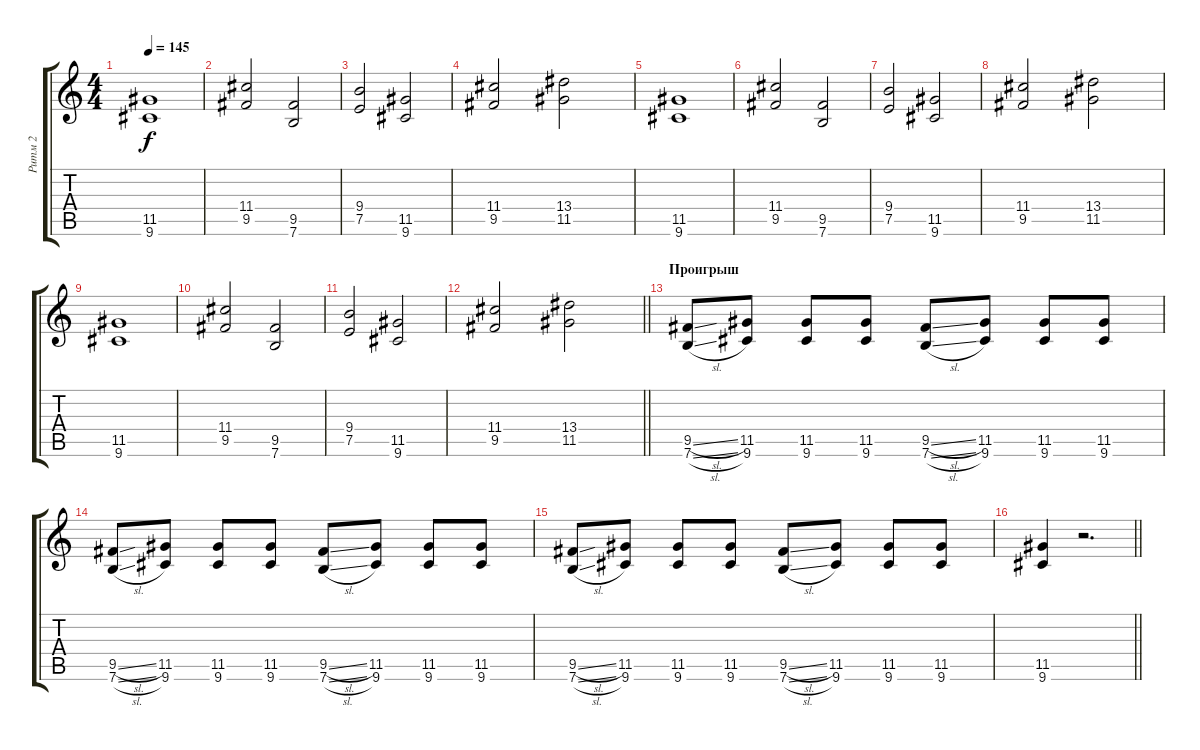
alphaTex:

\track ("Ритм 2" "Ритм 2") {instrument distortionguitar}
\staff {score tabs}
\tuning (E4 B3 G3 D3 A2 E2) {hide}
\ts (4 4)
\tempo 145
\clef g2
\ks c
(11.5 9.6).1{dy f} |
(11.4 9.5).2 (9.5 7.6).2 |
(9.4 7.5).2 (11.5 9.6).2 |
(11.4 9.5).2 (13.4 11.5).2 |
(11.5 9.6).1 |
(11.4 9.5).2 (9.5 7.6).2 |
(9.4 7.5).2 (11.5 9.6).2 |
(11.4 9.5).2 (13.4 11.5).2 |
(11.5 9.6).1 |
(11.4 9.5).2 (9.5 7.6).2 |
(9.4 7.5).2 (11.5 9.6).2 |
\barLineRight lightlight
(11.4 9.5).2 (13.4 11.5).2 |
\section ("" "Проигрыш")
(9.5{sl} 7.6{sl}).8 (11.5 9.6).8 (11.5 9.6).8 (11.5 9.6).8 (9.5{sl} 7.6{sl}).8 (11.5 9.6).8 (11.5 9.6).8 (11.5 9.6).8 |
(9.5{sl} 7.6{sl}).8 (11.5 9.6).8 (11.5 9.6).8 (11.5 9.6).8 (9.5{sl} 7.6{sl}).8 (11.5 9.6).8 (11.5 9.6).8 (11.5 9.6).8 |
(9.5{sl} 7.6{sl}).8 (11.5 9.6).8 (11.5 9.6).8 (11.5 9.6).8 (9.5{sl} 7.6{sl}).8 (11.5 9.6).8 (11.5 9.6).8 (11.5 9.6).8 |
\barLineRight lightlight
(11.5 9.6).4 r.2{d}
